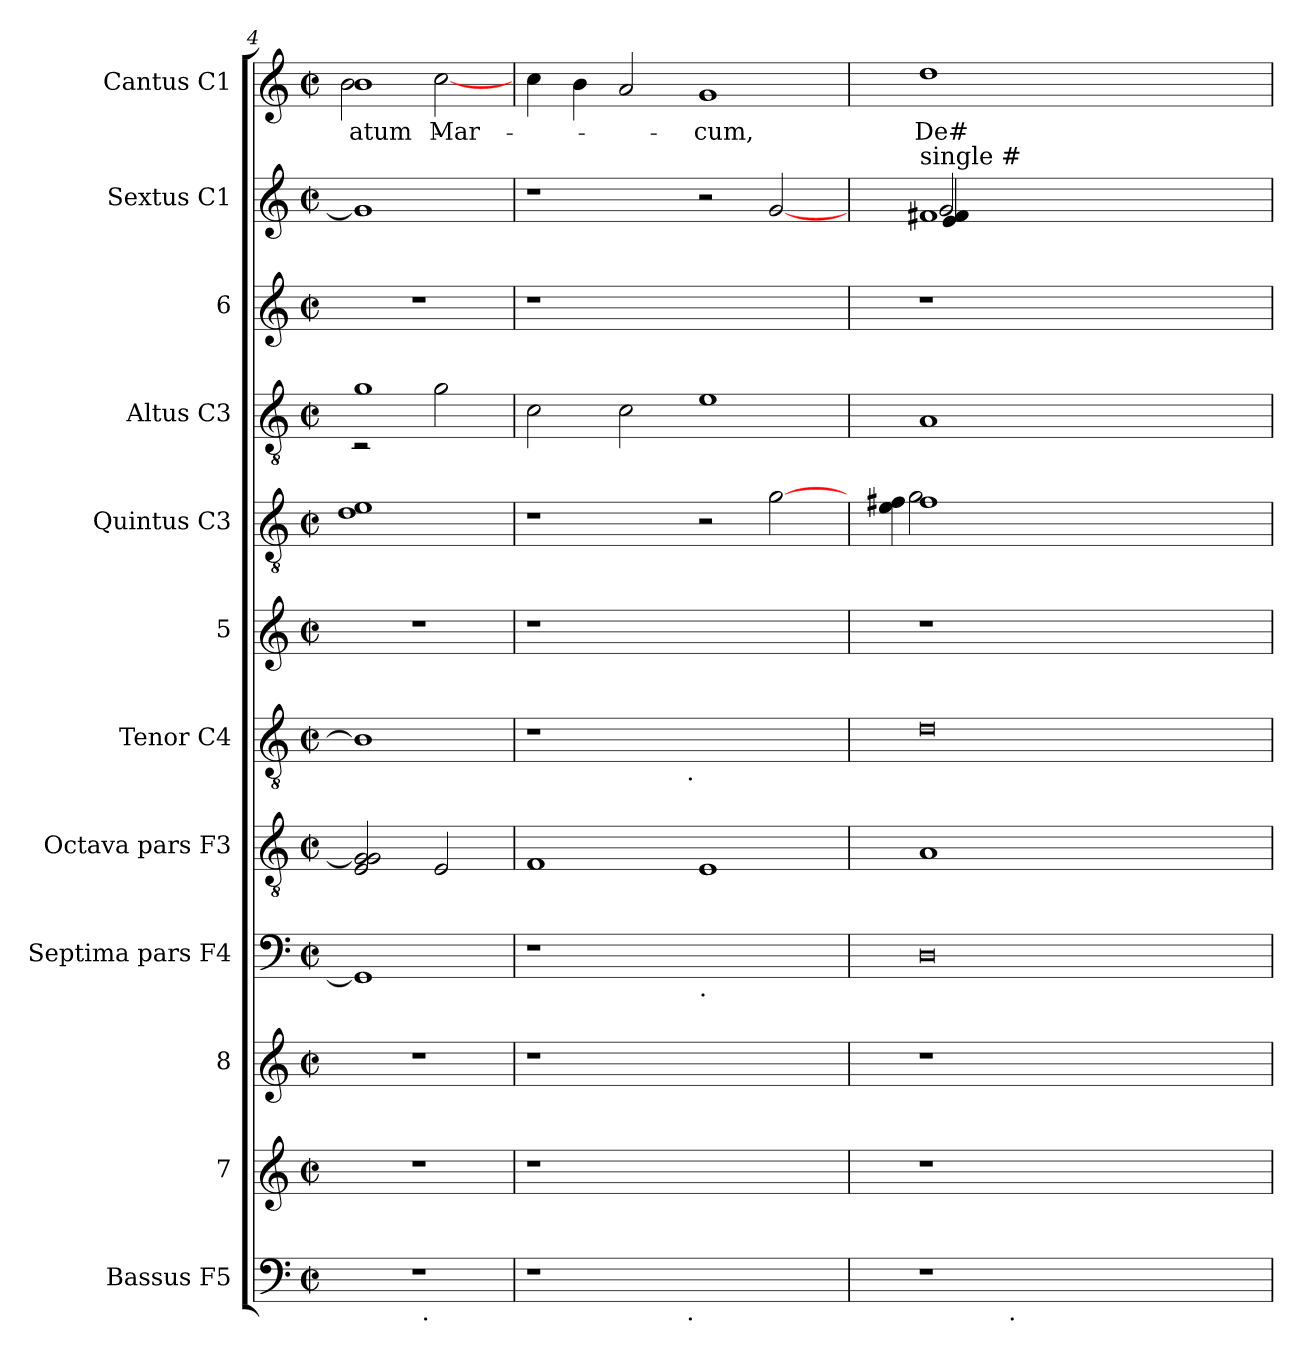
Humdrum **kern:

**kern	**kern	**kern	**kern	**kern	**kern	**kern	**kern	**kern	**kern	**kern	**kern	**text
*part12	*part11	*part10	*part9	*part8	*part7	*part6	*part5	*part4	*part3	*part2	*part1	*part1
*staff12	*staff11	*staff10	*staff9	*staff8	*staff7	*staff6	*staff5	*staff4	*staff3	*staff2	*staff1	*staff1
*I"Bassus F5	*I"7	*I"8	*I"Septima pars F4	*I"Octava pars F3	*I"Tenor C4	*I"5	*I"Quintus C3	*I"Altus C3	*I"6	*I"Sextus C1	*I"Cantus C1	*
*I'B	*	*	*	*	*I'T	*	*	*I'A	*	*	*I'C	*
*clefF4	*clefG2	*clefG2	*clefF4	*clefGv2	*clefGv2	*clefG2	*clefGv2	*clefGv2	*clefG2	*clefG2	*clefG2	*
*ITrd7c12	*	*	*	*	*	*	*	*	*	*	*	*
*k[]	*k[]	*k[]	*k[]	*k[]	*k[]	*k[]	*k[]	*k[]	*k[]	*k[]	*k[]	*
*C:	*C:	*C:	*C:	*C:	*C:	*C:	*C:	*C:	*C:	*C:	*C:	*
*M2/2	*M2/2	*M2/2	*M2/2	*M2/2	*M2/2	*M2/2	*M2/2	*M2/2	*M2/2	*M2/2	*M2/2	*
*met(c|)	*met(c|)	*met(c|)	*met(c|)	*met(c|)	*met(c|)	*met(c|)	*met(c|)	*met(c|)	*met(c|)	*met(c|)	*met(c|)	*
=4	=4	=4	=4	=4	=4	=4	=4	=4	=4	=4	=4	=4
*	*	*	*	*	*	*	*	*^	*	*	*^	*
!	!	!	!	!	!	!	!	!	!	!	!	!	!	!LO:LY:b
*^	*	*	*	*	*	*	*	*	*	*	*	*	*	*
1r	4...ryy	1r	1r	1GG]	2E/ 2G/] 2G/	1B]	1r	1d 1e	1g	2rC	1r	1g]	1b	2b\	-atum-
!	!LO:TX:b:t=.	!	!	!	!	!	!	!	!	!	!	!	!	!	!
.	2ryy	.	.	.	.	.	.	.	.	.	.	.	.	.	.
!	!	!	!	!	!	!	!	!	!	!	!	!	!	!	!LO:LY:b
.	.	.	.	.	2E/	.	.	.	.	2g\	.	.	.	[>2cc\	-Mar-
.	32ryy	.	.	.	.	.	.	.	.	.	.	.	.	.	.
*	*	*	*	*	*	*	*	*	*v	*v	*	*	*v	*v	*
=5	=5	=5	=5	=5	=5	=5	=5	=5	=5	=5	=5	=5	=5
*	*	*	*	*	*	*^	*	*	*	*	*	*	*
1r	2ryy	1r	1r	1r	1F	1r	2ryy	1r	1r	2c\	1r	1r	4cc\	.
.	.	.	.	.	.	.	.	.	.	.	.	.	4b\	.
.	4...ryy	.	.	.	.	.	4...ryy	.	.	2c\	.	.	2a/	.
!	!	!	!	!	!	!	!LO:TX:b:t=.	!	!	!	!	!	!	!
!	!LO:TX:b:t=.	!	!	!	!	!	!	!	!	!	!	!	!	!
.	1ryy	.	.	.	.	.	1ryy	.	.	.	.	.	.	.
!	!	!	!	!LO:TX:b:t=.	!	!	!	!	!	!	!	!	!	!
!	!	!	!	!	!	!	!	!	!	!	!	!	!	!LO:LY:b
1ryy	.	1ryy	1ryy	1ryy	1E	1ryy	.	1ryy	2r	1e	1ryy	2r	1g	-cum,
.	.	.	.	.	.	.	.	.	[>2g\	.	.	[<2g/	.	.
.	32ryy	.	.	.	.	.	32ryy	.	.	.	.	.	.	.
=6	=6	=6	=6	=6	=6	=6	=6	=6	=6	=6	=6	=6	=6	=6
*	*	*	*	*	*	*	*	*	*^	*	*	*^	*	*
*	*	*	*	*	*	*	*	*	*	*^	*	*	*	*^	*	*
!	!	!	!	!	!	!	!	!	!	!	!	!	!	!LO:TX:a:t=single #	!	!	!	!
!	!	!	!	!	!	!	!	!	!	!	!	!	!	!	!	!	!	!LO:LY:b
*	*	*	*	*	*	*v	*v	*	*	*	*	*	*	*	*	*	*	*
1r	4...ryy	1r	1r	0D	1A	0d	1r	1f#	2g\	4e\ 4f#X\	1A	1r	1f#	2g/	4e/ 4f#/	1dd	De#-
.	.	.	.	.	.	.	.	.	.	1ryy	.	.	.	.	1ryy	.	.
!	!LO:TX:b:t=.	!	!	!	!	!	!	!	!	!	!	!	!	!	!	!	!
.	1ryy	.	.	.	.	.	.	.	.	.	.	.	.	.	.	.	.
.	.	.	.	.	.	.	.	.	1ryy	.	.	.	.	1ryy	.	.	.
1ryy	.	1ryy	1ryy	.	1ryy	.	1ryy	1ryy	.	.	1ryy	1ryy	1ryy	.	.	1ryy	.
.	.	.	.	.	.	.	.	.	.	2.ryy	.	.	.	.	2.ryy	.	.
.	2ryy	.	.	.	.	.	.	.	.	.	.	.	.	.	.	.	.
.	.	.	.	.	.	.	.	.	2ryy	.	.	.	.	2ryy	.	.	.
.	32ryy	.	.	.	.	.	.	.	.	.	.	.	.	.	.	.	.
*v	*v	*	*	*	*	*	*	*v	*v	*v	*	*	*v	*v	*v	*	*
=	=	=	=	=	=	=	=	=	=	=	=	=
*-	*-	*-	*-	*-	*-	*-	*-	*-	*-	*-	*-	*-
